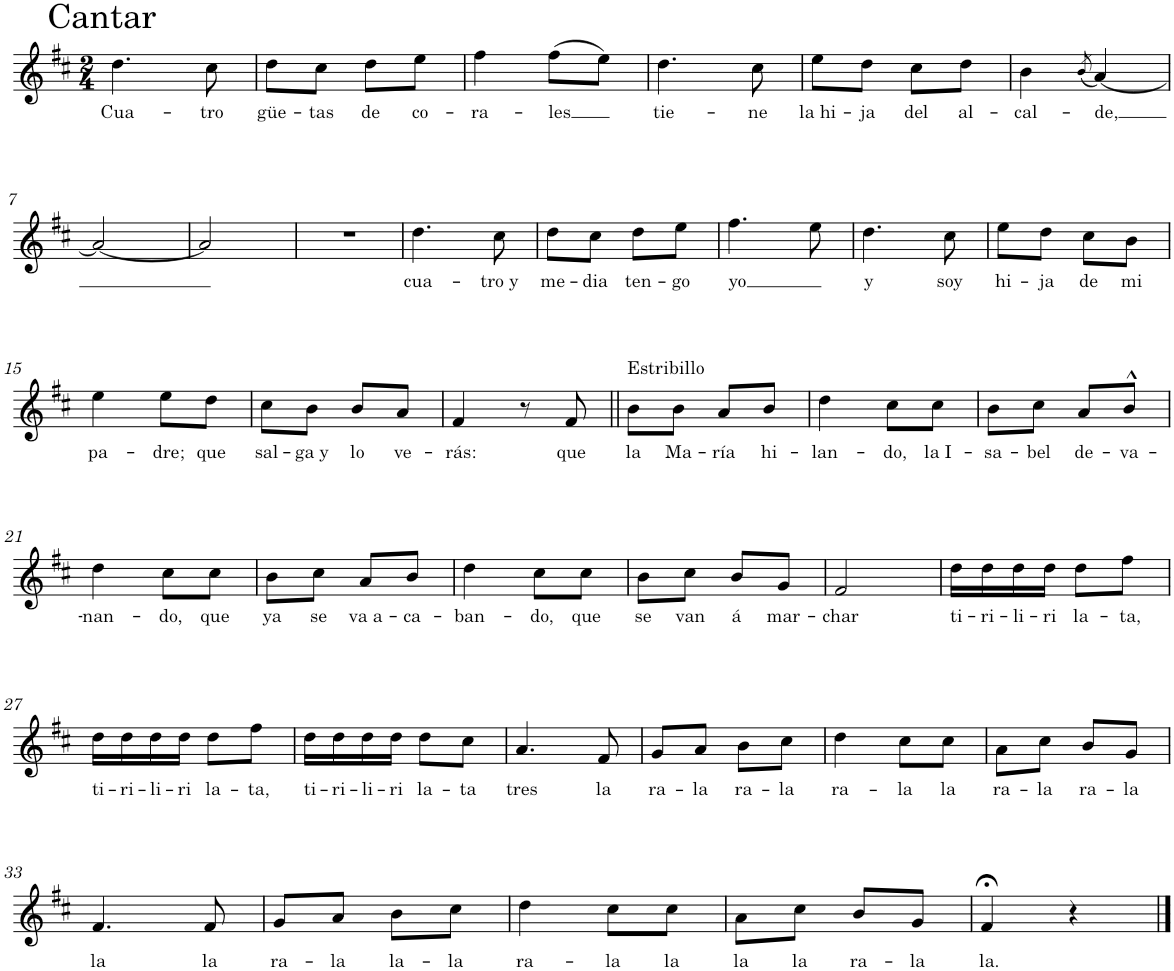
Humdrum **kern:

**kern	**text
*part1	*part1
*staff1	*staff1
*I"Nylon Guitar	*
*clefG2	*
*Trd7c12	*
*k[f#c#]	*
*M2/4	*
=1	=1
!	!LO:LY:b
4.dd\	Cua-
!	!LO:LY:b
8cc#\	-tro
=2	=2
!	!LO:LY:b
8dd\L	güe-
!	!LO:LY:b
8cc#\J	-tas
!	!LO:LY:b
8dd\L	de
!	!LO:LY:b
8ee\J	co-
=3	=3
!	!LO:LY:b
4ff#\	-ra-
!	!LO:LY:b
(8ff#\L	-les
8ee\J)	.
=4	=4
!	!LO:LY:b
4.dd\	tie-
!	!LO:LY:b
8cc#\	-ne
=5	=5
!	!LO:LY:b
8ee\L	la hi-
!	!LO:LY:b
8dd\J	-ja
!	!LO:LY:b
8cc#\L	del
!	!LO:LY:b
8dd\J	al-
=6	=6
!	!LO:LY:b
4b\	-cal-
(8qb/	.
!	!LO:LY:b
[4a/)	-de,
!!LO:LB:g=z
=7	=7
2a/_	.
=8	=8
2a/]	.
=9	=9
2r	.
=10	=10
!	!LO:LY:b
4.dd\	cua-
!	!LO:LY:b
8cc#\	-tro y
=11	=11
!	!LO:LY:b
8dd\L	me-
!	!LO:LY:b
8cc#\J	-dia
!	!LO:LY:b
8dd\L	ten-
!	!LO:LY:b
8ee\J	-go
=12	=12
!	!LO:LY:b
4.ff#\	yo
8ee\	.
=13	=13
!	!LO:LY:b
4.dd\	y
!	!LO:LY:b
8cc#\	soy
=14	=14
!	!LO:LY:b
8ee\L	hi-
!	!LO:LY:b
8dd\J	-ja
!	!LO:LY:b
8cc#\L	de
!	!LO:LY:b
8b\J	mi
!!LO:LB:g=z
=15	=15
!	!LO:LY:b
4ee\	pa-
!	!LO:LY:b
8ee\L	-dre;
!	!LO:LY:b
8dd\J	que
=16	=16
!	!LO:LY:b
8cc#\L	sal-
!	!LO:LY:b
8b\J	-ga y
!	!LO:LY:b
8b/L	lo
!	!LO:LY:b
8a/J	ve-
=17	=17
!	!LO:LY:b
4f#/	-rás:
8r	.
!	!LO:LY:b
8f#/	que
=18||	=18||
!LO:TX:a:t=Estribillo	!
!	!LO:LY:b
8b\L	la
!	!LO:LY:b
8b\J	Ma-
!	!LO:LY:b
8a/L	-ría
!	!LO:LY:b
8b/J	hi-
=19	=19
!	!LO:LY:b
4dd\	-lan-
!	!LO:LY:b
8cc#\L	-do,
!	!LO:LY:b
8cc#\J	la I-
=20	=20
!	!LO:LY:b
8b\L	-sa-
!	!LO:LY:b
8cc#\J	-bel
!	!LO:LY:b
8a/L	de-
!	!LO:LY:b
8b^^/J	-va-
!!LO:LB:g=z
=21	=21
!	!LO:LY:b
4dd\	-nan-
!	!LO:LY:b
8cc#\L	-do,
!	!LO:LY:b
8cc#\J	que
=22	=22
!	!LO:LY:b
8b\L	ya
!	!LO:LY:b
8cc#\J	se
!	!LO:LY:b
8a/L	va a-
!	!LO:LY:b
8b/J	-ca-
=23	=23
!	!LO:LY:b
4dd\	-ban-
!	!LO:LY:b
8cc#\L	-do,
!	!LO:LY:b
8cc#\J	que
=24	=24
!	!LO:LY:b
8b\L	se
!	!LO:LY:b
8cc#\J	van
!	!LO:LY:b
8b/L	á
!	!LO:LY:b
8g/J	mar-
=25	=25
!	!LO:LY:b
2f#/	-char
=26	=26
!	!LO:LY:b
16dd\LL	ti-
!	!LO:LY:b
16dd\	-ri-
!	!LO:LY:b
16dd\	-li-
!	!LO:LY:b
16dd\JJ	-ri
!	!LO:LY:b
8dd\L	la-
!	!LO:LY:b
8ff#\J	-ta,
!!LO:LB:g=z
=27	=27
!	!LO:LY:b
16dd\LL	ti-
!	!LO:LY:b
16dd\	-ri-
!	!LO:LY:b
16dd\	-li-
!	!LO:LY:b
16dd\JJ	-ri
!	!LO:LY:b
8dd\L	la-
!	!LO:LY:b
8ff#\J	-ta,
=28	=28
!	!LO:LY:b
16dd\LL	ti-
!	!LO:LY:b
16dd\	-ri-
!	!LO:LY:b
16dd\	-li-
!	!LO:LY:b
16dd\JJ	-ri
!	!LO:LY:b
8dd\L	la-
!	!LO:LY:b
8cc#\J	-ta
=29	=29
!	!LO:LY:b
4.a/	tres
!	!LO:LY:b
8f#/	la
=30	=30
!	!LO:LY:b
8g/L	ra-
!	!LO:LY:b
8a/J	-la
!	!LO:LY:b
8b\L	ra-
!	!LO:LY:b
8cc#\J	-la
=31	=31
!	!LO:LY:b
4dd\	ra-
!	!LO:LY:b
8cc#\L	-la
!	!LO:LY:b
8cc#\J	la
=32	=32
!	!LO:LY:b
8a\L	ra-
!	!LO:LY:b
8cc#\J	-la
!	!LO:LY:b
8b/L	ra-
!	!LO:LY:b
8g/J	-la
!!LO:LB:g=z
=33	=33
!	!LO:LY:b
4.f#/	la
!	!LO:LY:b
8f#/	la
=34	=34
!	!LO:LY:b
8g/L	ra-
!	!LO:LY:b
8a/J	-la
!	!LO:LY:b
8b\L	la-
!	!LO:LY:b
8cc#\J	-la
=35	=35
!	!LO:LY:b
4dd\	ra-
!	!LO:LY:b
8cc#\L	-la
!	!LO:LY:b
8cc#\J	la
=36	=36
!	!LO:LY:b
8a\L	la
!	!LO:LY:b
8cc#\J	la
!	!LO:LY:b
8b/L	ra-
!	!LO:LY:b
8g/J	-la
=37	=37
!	!LO:LY:b
4f#;</	la.
4r	.
==	==
*-	*-
